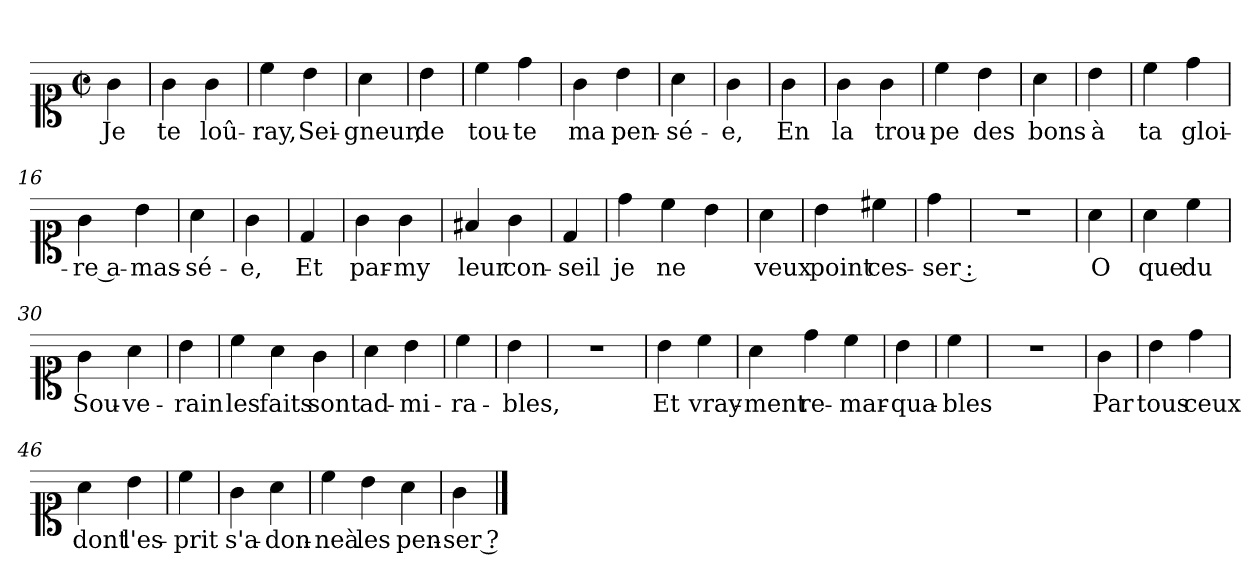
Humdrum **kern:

**kern	**text
*part1	*part1
*staff1	*staff1
*clefC1	*
*k[]	*
*C:	*
*M2/2	*
*met(c|)	*
=1	=1
4g	Je
=2	=2
4g	te
4g	loû-
=3	=3
4cc	-ray,
4b	Sei-
=4	=4
4a	-gneur,
=5	=5
4b	de
=6	=6
4cc	tou-
4dd	-te
=7	=7
4g	ma
4b	pen-
=8	=8
4a	-sé-
=9	=9
4g	-e,
=10	=10
4g	En
=11	=11
4g	la
4g	trou-
=12	=12
4cc	-pe
4b	des
=13	=13
4a	bons
=14	=14
4b	à
=15	=15
4cc	ta
4dd	gloi-
=16	=16
4g	-re a-
4b	-mas-
=17	=17
4a	-sé-
=18	=18
4g	-e,
=19	=19
4d	Et
=20	=20
4g	par-
4g	-my
=21	=21
4f#X	leur
4g	con-
=22	=22
4d	-seil
=23	=23
4dd	je
4cc	ne-
4b	-
=24	=24
4a	veux
=25	=25
4b	point
4cc#X	ces-
=26	=26
4dd	-ser :
=27	=27
1r	.
=28	=28
4a	O
=29	=29
4a	que
4cc	du
=30	=30
4g	Sou-
4a	-ve-
=31	=31
4b	-rain
=32	=32
4cc	les
4a	faits
4g	sont
=34	=34
4a	ad-
4b	-mi-
=35	=35
4cc	-ra-
=36	=36
4b	-bles,
=37	=37
1r	.
=38	=38
4b	Et
4cc	vray-
=39	=39
4a	-ment
4dd	re-
4cc	-mar-
=41	=41
4b	-qua-
=42	=42
4cc	-bles
=43	=43
1r	.
=44	=44
4g	Par
=45	=45
4b	tous
4dd	ceux
=46	=46
4a	dont
4b	l'es-
=47	=47
4cc	-prit
=48	=48
4g	s'a-
4a	-don-
=49	=49
4cc	-neà
4b	les
4a	pen-
=51	=51
4g	-ser ?
==	==
*-	*-
